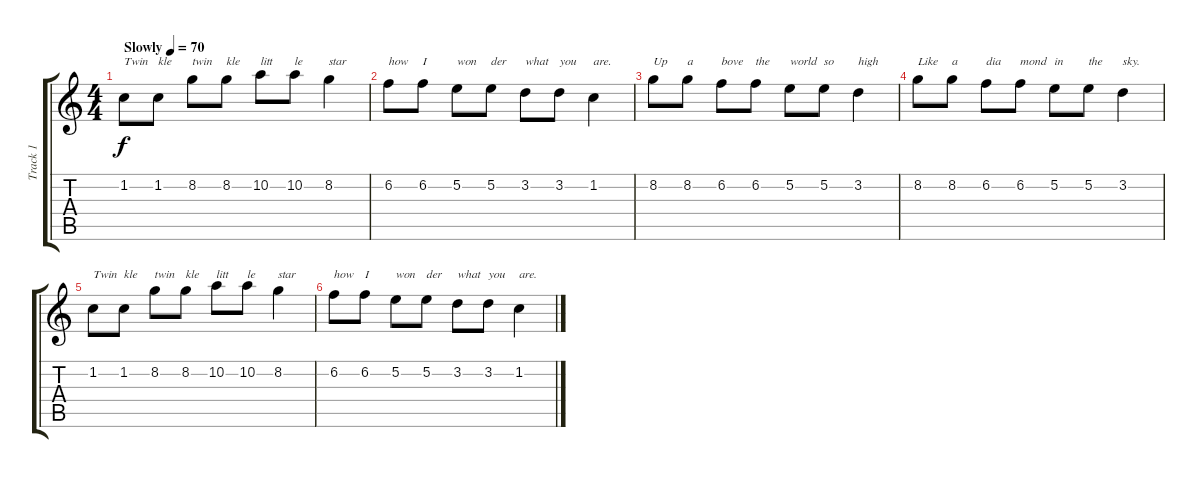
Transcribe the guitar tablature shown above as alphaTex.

\track ("Track 1" "Track 1") {instrument acousticguitarsteel}
\staff {score tabs}
\tuning (E4 B3 G3 D3 A2 E2) {hide}
\ts (4 4)
\tempo (70 "Slowly")
\clef g2
\ks c
1.2.8{txt "Twin" dy f instrument acousticguitarsteel} 1.2.8{txt "kle"} 8.2.8{txt "twin"} 8.2.8{txt "kle"} 10.2.8{txt "litt"} 10.2.8{txt "le"} 8.2.4{txt "star"} |
6.2.8{txt "how"} 6.2.8{txt "I"} 5.2.8{txt "won"} 5.2.8{txt "der"} 3.2.8{txt "what"} 3.2.8{txt "you"} 1.2.4{txt "are."} |
8.2.8{txt "Up"} 8.2.8{txt "a"} 6.2.8{txt "bove"} 6.2.8{txt "the"} 5.2.8{txt "world"} 5.2.8{txt "so"} 3.2.4{txt "high"} |
8.2.8{txt "Like"} 8.2.8{txt "a"} 6.2.8{txt "dia"} 6.2.8{txt "mond"} 5.2.8{txt "in"} 5.2.8{txt "the"} 3.2.4{txt "sky."} |
1.2.8{txt "Twin"} 1.2.8{txt "kle"} 8.2.8{txt "twin"} 8.2.8{txt "kle"} 10.2.8{txt "litt"} 10.2.8{txt "le"} 8.2.4{txt "star"} |
6.2.8{txt "how"} 6.2.8{txt "I"} 5.2.8{txt "won"} 5.2.8{txt "der"} 3.2.8{txt "what"} 3.2.8{txt "you"} 1.2.4{txt "are."}
